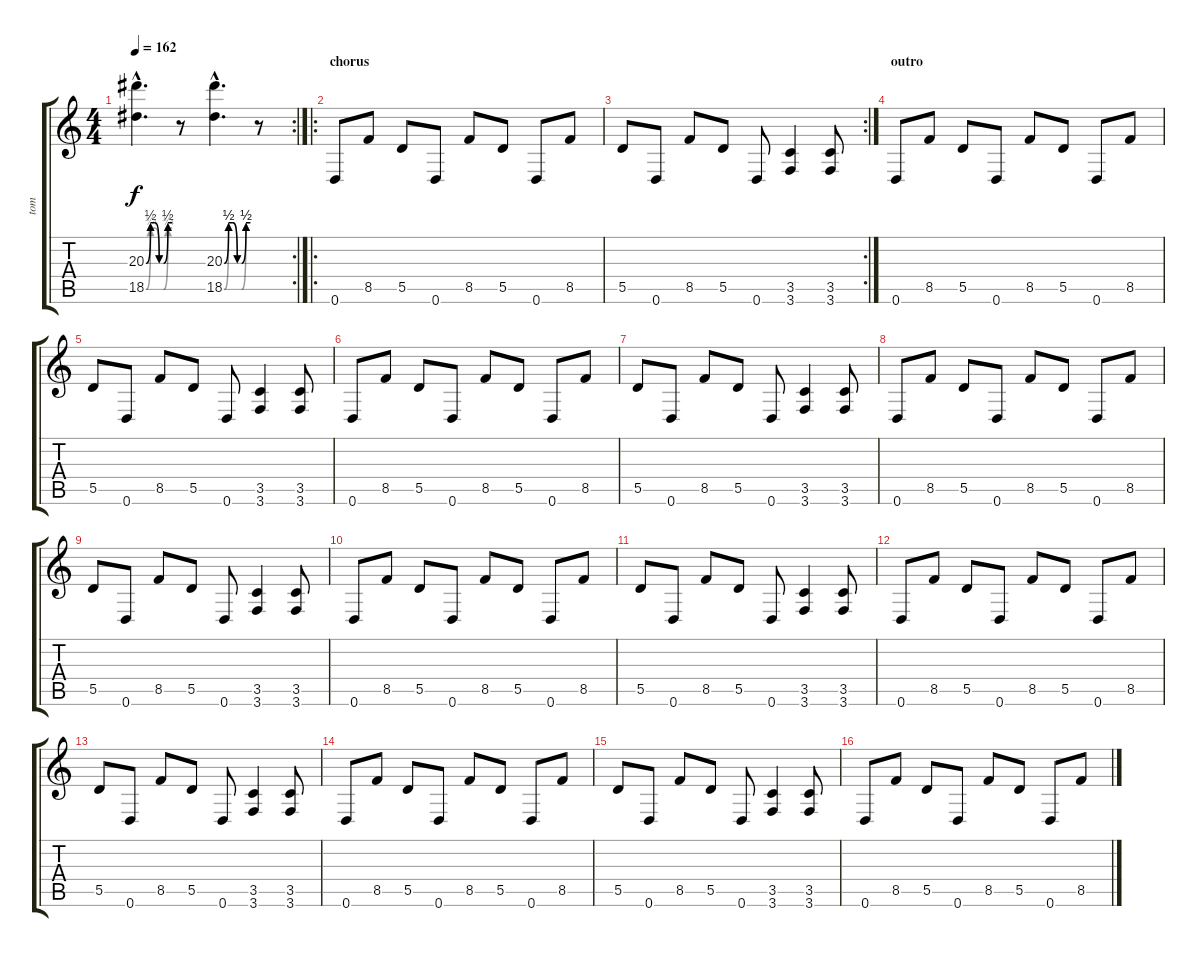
\track ("tom" "tom") {instrument distortionguitar}
\staff {score tabs}
\tuning (E4 B3 G3 D3 A2 D2) {hide}
\rc 2
\ts (4 4)
\tempo 162
\clef g2
\ks c
(20.3{be (custom 0 0 10 2 20 2 30 0 40 0 50 2 60 2) hac} 18.5{be (custom 0 0 10 1 20 1 30 0 40 0 50 1 60 1) hac}).4{d dy f} r.8 (20.3{be (custom 0 0 10 2 20 2 30 0 40 0 50 2 60 2) hac} 18.5{be (custom 0 0 10 2 20 2 30 0 40 0 50 2 60 2) hac}).4{d} r.8 |
\ro
\section ("" "chorus")
0.6.8 8.5.8 5.5.8 0.6.8 8.5.8 5.5.8 0.6.8 8.5.8 |
\rc 2
5.5.8 0.6.8 8.5.8 5.5.8 0.6.8 (3.5 3.6).4 (3.5 3.6).8 |
\section ("" "outro")
0.6.8 8.5.8 5.5.8 0.6.8 8.5.8 5.5.8 0.6.8 8.5.8 |
5.5.8 0.6.8 8.5.8 5.5.8 0.6.8 (3.5 3.6).4 (3.5 3.6).8 |
0.6.8 8.5.8 5.5.8 0.6.8 8.5.8 5.5.8 0.6.8 8.5.8 |
5.5.8 0.6.8 8.5.8 5.5.8 0.6.8 (3.5 3.6).4 (3.5 3.6).8 |
0.6.8 8.5.8 5.5.8 0.6.8 8.5.8 5.5.8 0.6.8 8.5.8 |
5.5.8 0.6.8 8.5.8 5.5.8 0.6.8 (3.5 3.6).4 (3.5 3.6).8 |
0.6.8 8.5.8 5.5.8 0.6.8 8.5.8 5.5.8 0.6.8 8.5.8 |
5.5.8 0.6.8 8.5.8 5.5.8 0.6.8 (3.5 3.6).4 (3.5 3.6).8 |
0.6.8 8.5.8 5.5.8 0.6.8 8.5.8 5.5.8 0.6.8 8.5.8 |
5.5.8 0.6.8 8.5.8 5.5.8 0.6.8 (3.5 3.6).4 (3.5 3.6).8 |
0.6.8 8.5.8 5.5.8 0.6.8 8.5.8 5.5.8 0.6.8 8.5.8 |
5.5.8 0.6.8 8.5.8 5.5.8 0.6.8 (3.5 3.6).4 (3.5 3.6).8 |
0.6.8 8.5.8 5.5.8 0.6.8 8.5.8 5.5.8 0.6.8 8.5.8
